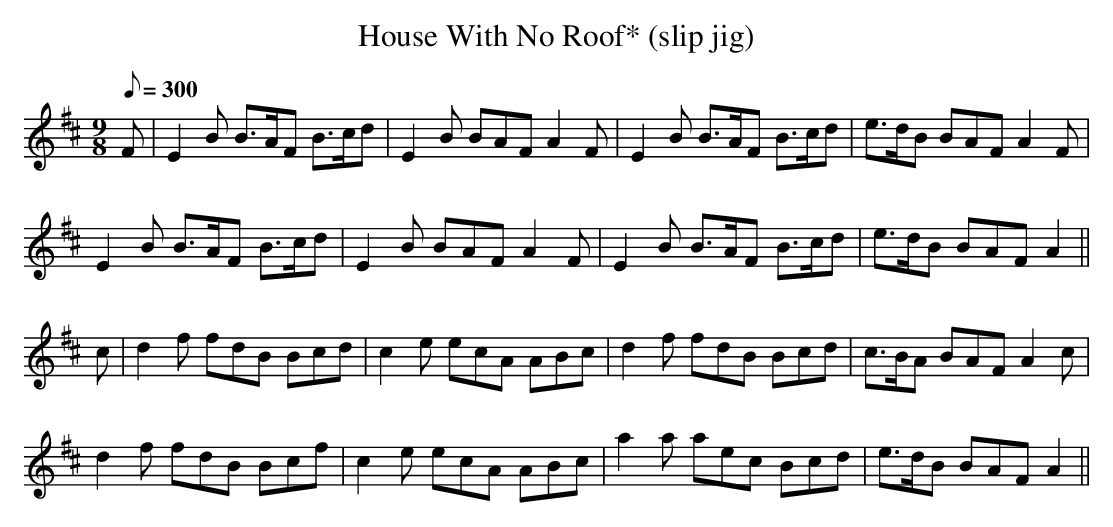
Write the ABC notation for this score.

X:1
T:House With No Roof* (slip jig)% nf<bb
L:1/8
M:9/8
Q:300
K:D major
F|E2B B>AF B>cd|E2B BAF A2F|E2B B>AF B>cd|e>dB BAF A2F|
E2B B>AF B>cd|E2B BAF A2F|E2B B>AF B>cd|e>dB BAF A2||
c|d2f fdB Bcd|c2e ecA ABc|d2f fdB Bcd|c>BA BAF A2c|
d2f fdB Bcf|c2e ecA ABc|a2a aec Bcd|e>dB BAF A2||
